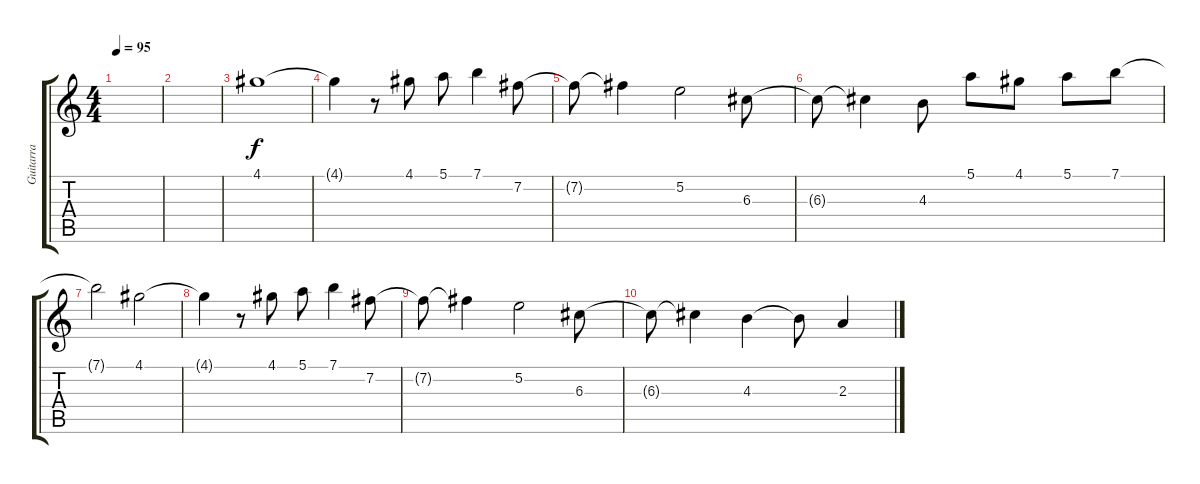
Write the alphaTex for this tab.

\track ("Guitarra" "Guitarra") {instrument distortionguitar}
\staff {score tabs}
\tuning (E4 B3 G3 D3 A2 E2) {hide}
\ts (4 4)
\tempo 95
\clef g2
\ks c
|
|
4.1.1{volume 11} |
4.1{t}.4 r.8 4.1.8 5.1.8 7.1.4 7.2.8 |
7.2{t}.8 7.2{t}.4 5.2.2 6.3.8 |
6.3{t}.8 6.3{t}.4 4.3.8 5.1.8 4.1.8 5.1.8 7.1.8 |
7.1{t}.2 4.1.2 |
4.1{t}.4 r.8 4.1.8 5.1.8 7.1.4 7.2.8 |
7.2{t}.8 7.2{t}.4 5.2.2 6.3.8 |
6.3{t}.8 6.3{t}.4 4.3.4 4.3{t}.8 2.3.4
